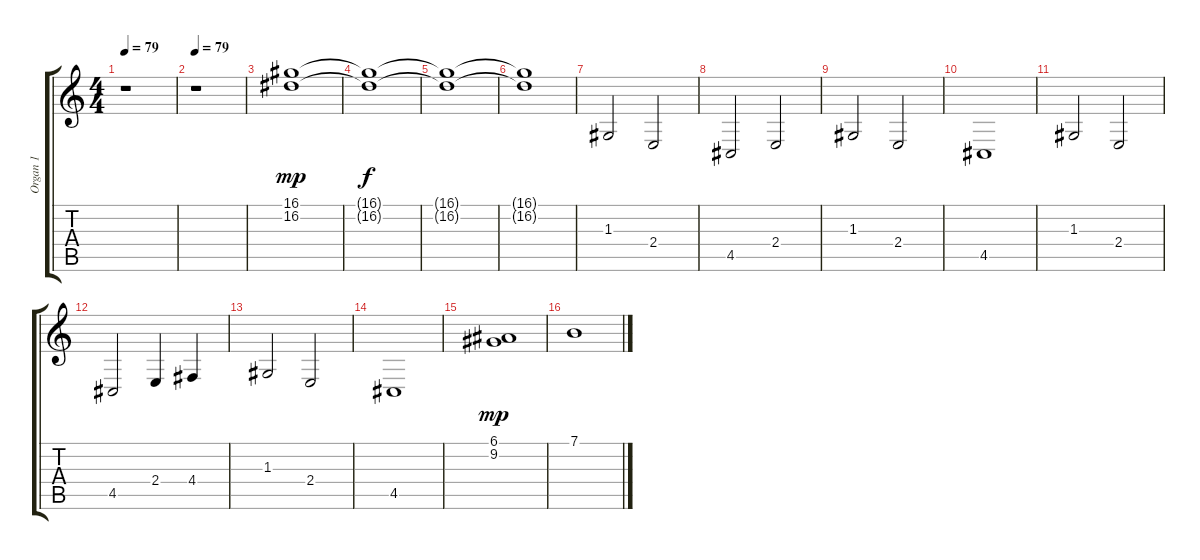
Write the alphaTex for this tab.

\track ("Organ 1" "Organ 1") {instrument seashore}
\staff {score tabs}
\tuning (E4 B3 G3 D3 A2 E2) {hide}
\ts (4 4)
\tempo 79
\clef g2
\ks c
r.1{dy mp instrument seashore} |
\tempo 79
r.1 |
(16.1 16.2).1{volume 11 balance 6 instrument rockorgan} |
(16.1{t} 16.2{t}).1{dy f} |
(16.1{t} 16.2{t}).1 |
(16.1{t} 16.2{t}).1 |
1.3.2 2.4.2 |
4.5.2 2.4.2 |
1.3.2 2.4.2 |
4.5.1 |
1.3.2 2.4.2 |
4.5.2 2.4.4 4.4.4 |
1.3.2 2.4.2 |
4.5.1 |
(6.1 9.2).1{dy mp} |
7.1.1
